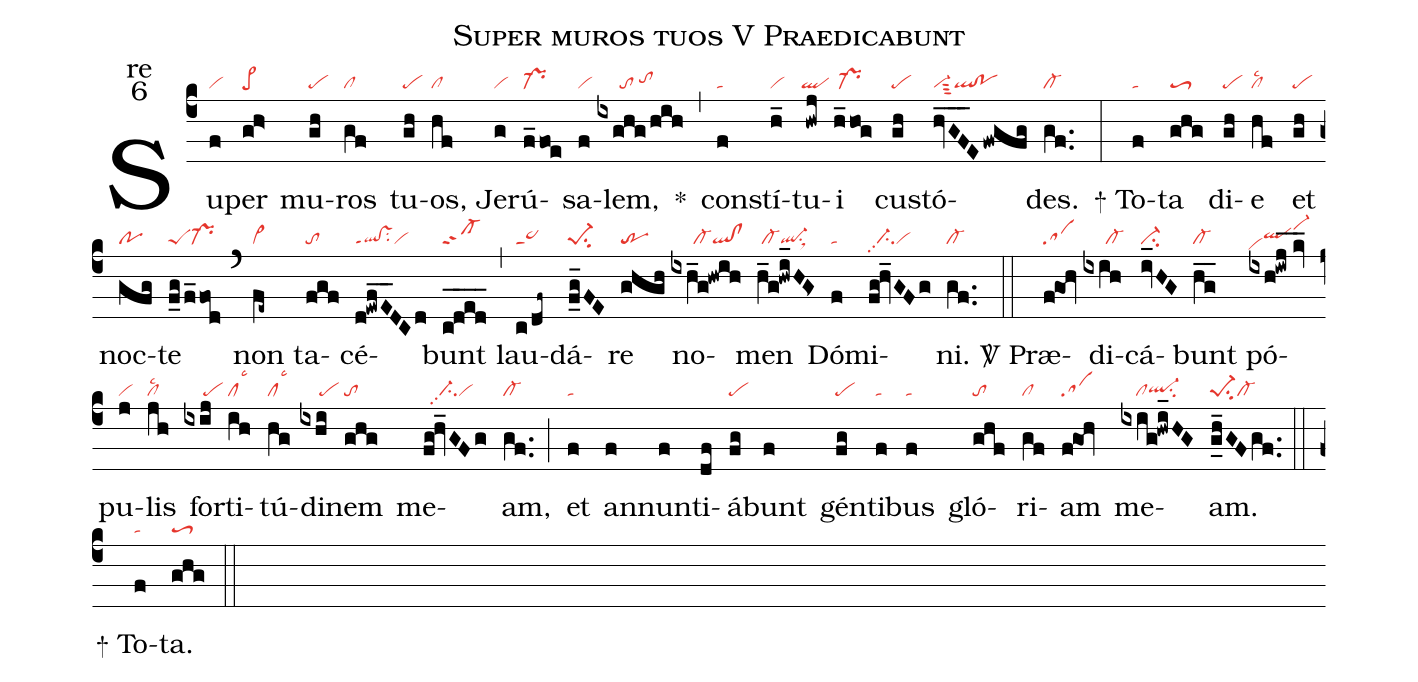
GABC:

name:Super muros tuos V Praedicabunt;
office-part:re;
mode:6;
nabc-lines:1;
%%
(c4) Su(f|vi)per(gh>|pe>) mu(gh|pe)ros(gf|cl)
tu(gh|pe)os(hf|cl),
Je(g|vi)rú(f_1foe|pr-)sa(f|vi)lem,(ixghg/hih|//////to/tohh)
<sp>*</sp>(,) con(f|ta)stí(h_|vi)tu(hwj|`ql)i(h_1hog|/pr-)
cus(gh|pe)tó(hvGF___E/fwgfg|vi-sut3ql!po)des.(gf..|cl-) (:)

<sp>+</sp> To(f|ta)ta(ghg|toS3) di(gh|pe)e(hf|cllsc2)
et(gh|pe) noc(gfg|po)te (f_g/f_fod|peSpr-) (`)
non(fe~|vi>)
ta(fgf|to)cé(d!ewfE__DCd|ql!vsppt1su2vi)bunt(c@ded____|cl-ppt2) (,)
lau(c/df~|sc~)dá(f_g_FE|pe-1su2)re(ghgh|tr)
no(ixh_g!hwih|//////cl-ql!cl)men(h_g!hwi_HG>|/cl-ql-su1sux1)
Dó(f|ta)mi(fg@hv_GFg|//ci-pp2vi)ni.(gf..|cl-) (::)

<sp>V/</sp> Præ(f@goh|sa)di(ixih|//////cl-)cá(iv_HG|ci-)bunt(hg__|cl-)
pó(ixh!iwj_//kv_|vihdqlhhvi-hk)pu(j|vi)lis(jh|cllsc2)
for(ixij|/////pe)ti(ih|cllsc3)tú(hg|cllsc3)di(ixhi|/////pe)nem(ghg|to)
me(fg@hv_GFg|////ci-pp2vi)am,(gf..|cl-) (;)
et(f|ta) an(f)nun(f)ti(df)á(fg|pe)bunt(f)
gén(fg|pe)ti(f|ta)bus(f|ta) gló(ghf|to)ri(gf|cl)am(f@goh|sa)
me(ixig!hwi_HG|////clql-hgsu2)am.(g_h_GFgf..|pe-1su2cl-) (::)

<sp>+</sp> To(f|ta)ta.(ghg|toS3) (::)
